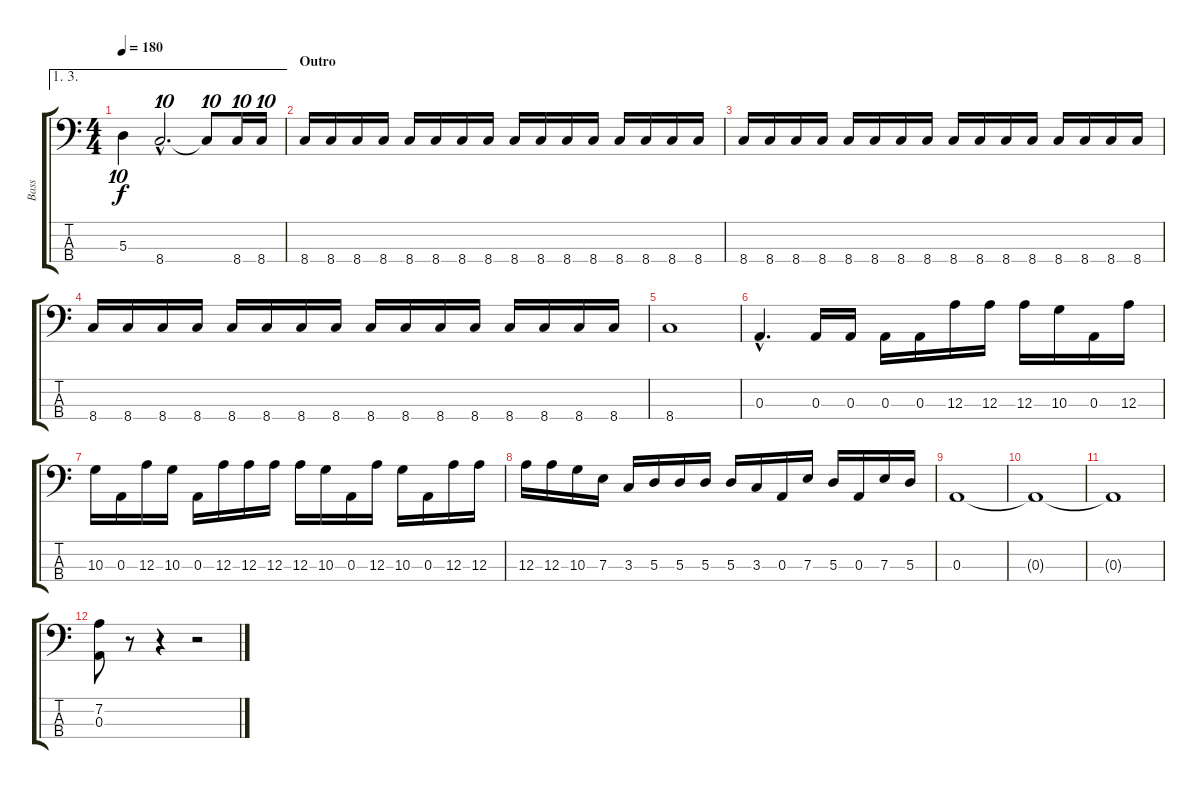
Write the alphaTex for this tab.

\track ("Bass" "Bass") {instrument electricbassfinger}
\staff {score tabs}
\tuning (G2 D2 A1 E1) {hide}
\ae (1 3)
\ts (4 4)
\tempo 180
\clef f4
\ks c
5.3.4{tu (10 8) dy f} 8.4{hac}.2{d tu (10 8)} 8.4{t}.8{tu (10 8)} 8.4.16{tu (10 8)} 8.4.16{tu (10 8)} |
\section ("" "Outro")
8.4.16 8.4.16 8.4.16 8.4.16 8.4.16 8.4.16 8.4.16 8.4.16 8.4.16 8.4.16 8.4.16 8.4.16 8.4.16 8.4.16 8.4.16 8.4.16 |
8.4.16 8.4.16 8.4.16 8.4.16 8.4.16 8.4.16 8.4.16 8.4.16 8.4.16 8.4.16 8.4.16 8.4.16 8.4.16 8.4.16 8.4.16 8.4.16 |
8.4.16 8.4.16 8.4.16 8.4.16 8.4.16 8.4.16 8.4.16 8.4.16 8.4.16 8.4.16 8.4.16 8.4.16 8.4.16 8.4.16 8.4.16 8.4.16 |
8.4.1 |
0.3{hac}.4{d} 0.3.16 0.3.16 0.3.16 0.3.16 12.3.16 12.3.16 12.3.16 10.3.16 0.3.16 12.3.16 |
10.3.16 0.3.16 12.3.16 10.3.16 0.3.16 12.3.16 12.3.16 12.3.16 12.3.16 10.3.16 0.3.16 12.3.16 10.3.16 0.3.16 12.3.16 12.3.16 |
12.3.16 12.3.16 10.3.16 7.3.16 3.3.16 5.3.16 5.3.16 5.3.16 5.3.16 3.3.16 0.3.16 7.3.16 5.3.16 0.3.16 7.3.16 5.3.16 |
0.3.1 |
0.3{t}.1 |
0.3{t}.1 |
(7.2 0.3).8 r.8 r.4 r.2
